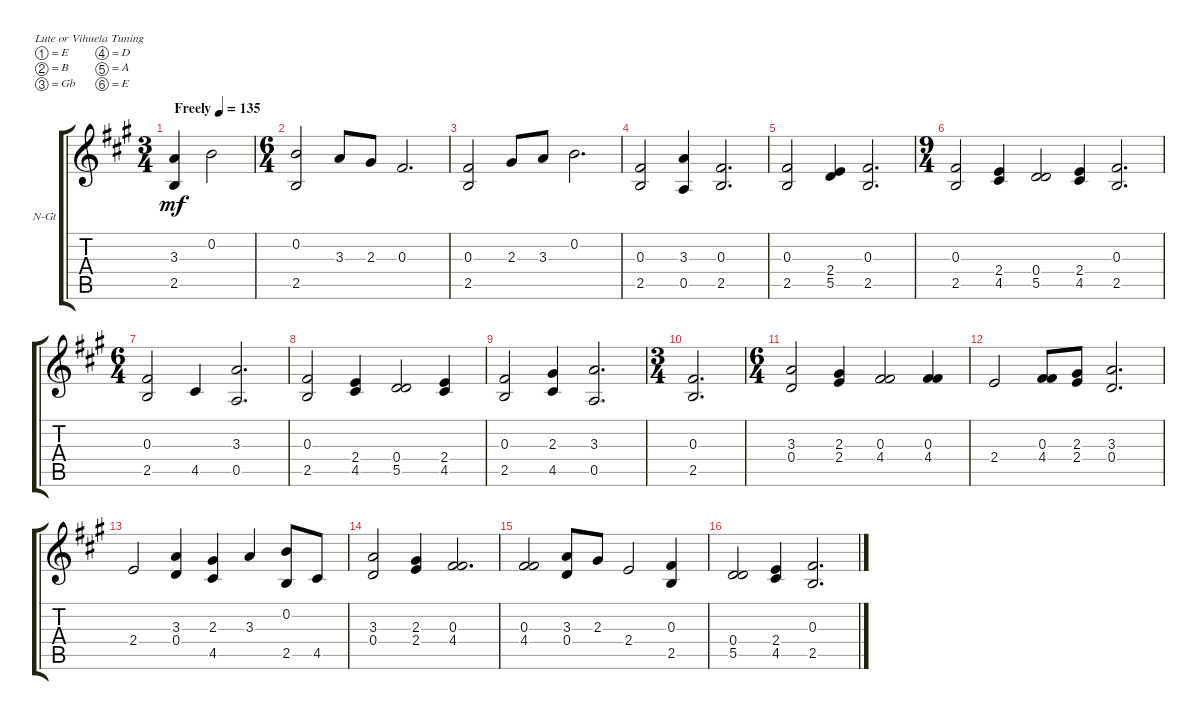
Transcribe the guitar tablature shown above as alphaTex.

\defaultSystemsLayout 4
\bracketExtendMode groupsimilarinstruments
\firstSystemTrackNameOrientation horizontal
\otherSystemsTrackNameOrientation horizontal
\track ("Nylon Guitar" "N-Gt") {instrument acousticguitarnylon}
\staff {score tabs}
\tuning (E4 B3 Gb3 D3 A2 E2)
\ts (3 4)
\tempo (135 "Freely")
\clef g2
\ks a
(3.3 2.5).4{dy mf instrument acousticguitarnylon} 0.2.2 |
\ts (6 4)
(0.2 2.5).2 3.3.8 2.3.8 0.3.2{d} |
(0.3 2.5).2 2.3.8 3.3.8 0.2.2{d} |
(0.3 2.5).2 (0.5 3.3).4 (0.3 2.5).2{d} |
(2.5 0.3).2 (2.4 5.5).4 (2.5 0.3).2{d} |
\ts (9 4)
(0.3 2.5).2 (2.4 4.5).4 (5.5 0.4).2 (2.4 4.5).4 (2.5 0.3).2{d} |
\ts (6 4)
(2.5 0.3).2 4.5.4 (0.5 3.3).2{d} |
(2.5 0.3).2 (2.4 4.5).4 (5.5 0.4).2 (2.4 4.5).4 |
(2.5 0.3).2 (2.3 4.5).4 (0.5 3.3).2{d} |
\ts (3 4)
(0.3 2.5).2{d} |
\ts (6 4)
(0.4 3.3).2 (2.3 2.4).4 (0.3 4.4).2 (4.4 0.3).4 |
2.4.2 (4.4 0.3).8 (2.3 2.4).8 (0.4 3.3).2{d} |
2.4.2 (0.4 3.3).4 (2.3 4.5).4 3.3.4 (0.2 2.5).8 4.5.8 |
(3.3 0.4).2 (2.4 2.3).4 (0.3 4.4).2{d} |
(4.4 0.3).2 (3.3 0.4).8 2.3.8 2.4.2 (2.5 0.3).4 |
(0.4 5.5).2 (4.5 2.4).4 (0.3 2.5).2{d}
